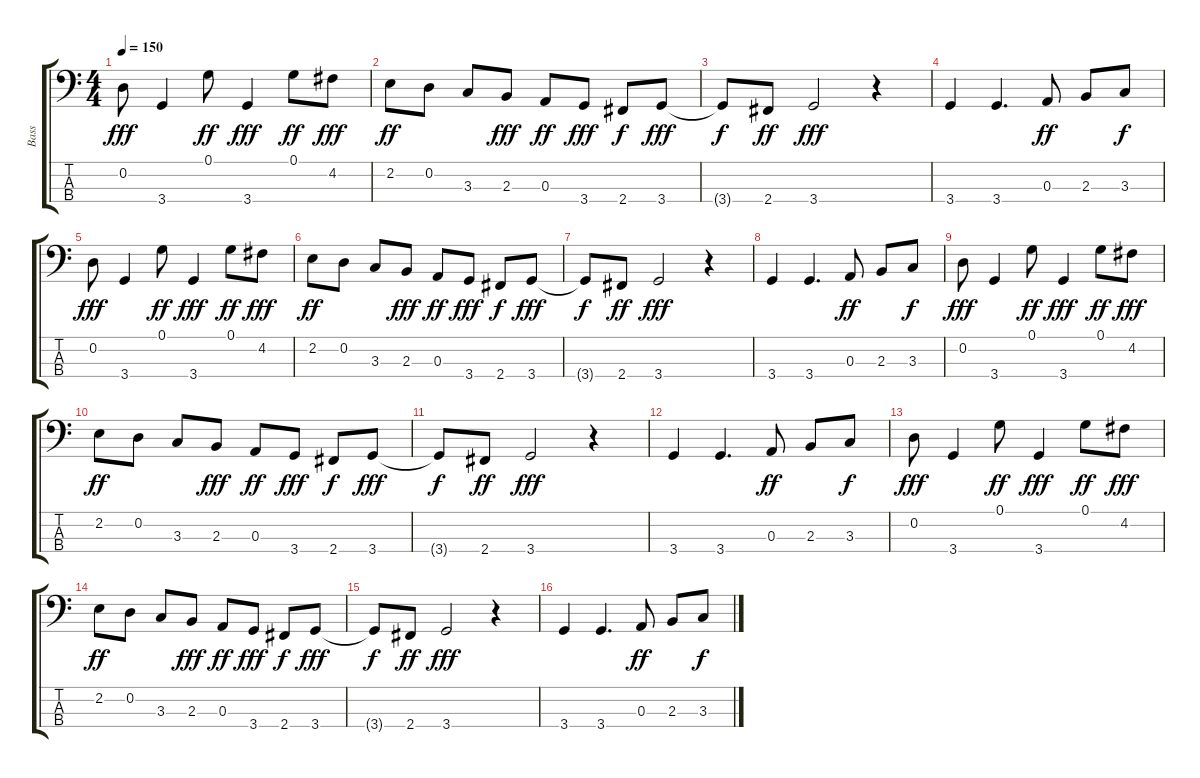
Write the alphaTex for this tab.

\track ("Bass" "Bass") {instrument electricbasspick}
\staff {score tabs}
\tuning (G2 D2 A1 E1) {hide}
\ts (4 4)
\tempo 150
\clef f4
\ks c
0.2.8{dy fff} 3.4.4 0.1.8{dy ff} 3.4.4{dy fff} 0.1.8{dy ff} 4.2.8{dy fff} |
2.2.8{dy ff} 0.2.8 3.3.8 2.3.8{dy fff} 0.3.8{dy ff} 3.4.8{dy fff} 2.4.8{dy f} 3.4.8{dy fff} |
3.4{t}.8{dy f} 2.4.8{dy ff} 3.4.2{dy fff} r.4 |
3.4.4 3.4.4{d} 0.3.8{dy ff} 2.3.8 3.3.8{dy f} |
0.2.8{dy fff} 3.4.4 0.1.8{dy ff} 3.4.4{dy fff} 0.1.8{dy ff} 4.2.8{dy fff} |
2.2.8{dy ff} 0.2.8 3.3.8 2.3.8{dy fff} 0.3.8{dy ff} 3.4.8{dy fff} 2.4.8{dy f} 3.4.8{dy fff} |
3.4{t}.8{dy f} 2.4.8{dy ff} 3.4.2{dy fff} r.4 |
3.4.4 3.4.4{d} 0.3.8{dy ff} 2.3.8 3.3.8{dy f} |
0.2.8{dy fff} 3.4.4 0.1.8{dy ff} 3.4.4{dy fff} 0.1.8{dy ff} 4.2.8{dy fff} |
2.2.8{dy ff} 0.2.8 3.3.8 2.3.8{dy fff} 0.3.8{dy ff} 3.4.8{dy fff} 2.4.8{dy f} 3.4.8{dy fff} |
3.4{t}.8{dy f} 2.4.8{dy ff} 3.4.2{dy fff} r.4 |
3.4.4 3.4.4{d} 0.3.8{dy ff} 2.3.8 3.3.8{dy f} |
0.2.8{dy fff} 3.4.4 0.1.8{dy ff} 3.4.4{dy fff} 0.1.8{dy ff} 4.2.8{dy fff} |
2.2.8{dy ff} 0.2.8 3.3.8 2.3.8{dy fff} 0.3.8{dy ff} 3.4.8{dy fff} 2.4.8{dy f} 3.4.8{dy fff} |
3.4{t}.8{dy f} 2.4.8{dy ff} 3.4.2{dy fff} r.4 |
3.4.4 3.4.4{d} 0.3.8{dy ff} 2.3.8 3.3.8{dy f}
